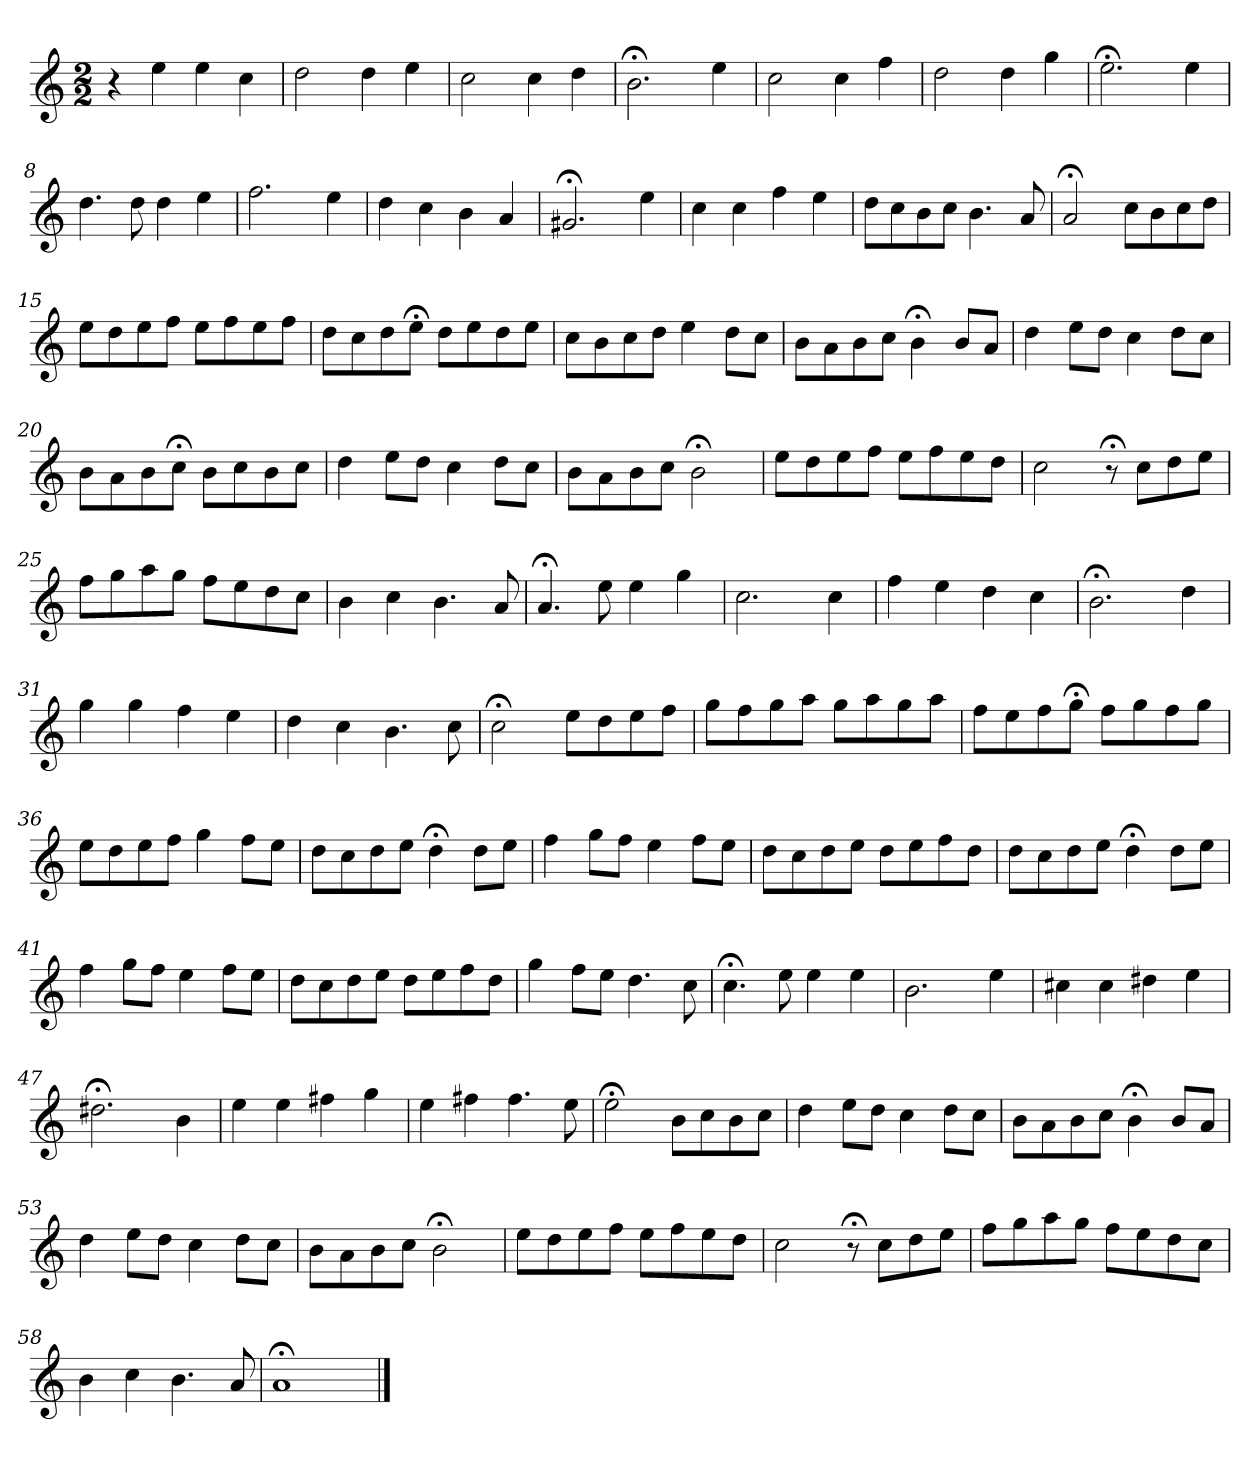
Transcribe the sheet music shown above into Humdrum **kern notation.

**kern
*part1
*staff1
*k[]
*a:
*M2/2
*MM120
=1
4r
4ee
4ee
4cc
=2
2dd
4dd
4ee
=3
2cc
4cc
4dd
=4
2.b;<
4ee
=5
2cc
4cc
4ff
=6
2dd
4dd
4gg
=7
2.ee;<
4ee
=8
4.dd
8dd
4dd
4ee
=9
2.ff
4ee
=10
4dd
4cc
4b
4a
=11
2.g#X;<
4ee
=12
4cc
4cc
4ff
4ee
=13
8ddL
8cc
8b
8ccJ
4.b
8a
=14
2a;<
8ccL
8b
8cc
8ddJ
=15
8eeL
8dd
8ee
8ffJ
8eeL
8ff
8ee
8ffJ
=16
8ddL
8cc
8dd
8ee;<J
8ddL
8ee
8dd
8eeJ
=17
8ccL
8b
8cc
8ddJ
4ee
8ddL
8ccJ
=18
8bL
8a
8b
8ccJ
4b;<
8bL
8aJ
=19
4dd
8eeL
8ddJ
4cc
8ddL
8ccJ
=20
8bL
8a
8b
8cc;<J
8bL
8cc
8b
8ccJ
=21
4dd
8eeL
8ddJ
4cc
8ddL
8ccJ
=22
8bL
8a
8b
8ccJ
2b;<
=23
8eeL
8dd
8ee
8ffJ
8eeL
8ff
8ee
8ddJ
=24
2cc
8r;<
8ccL
8dd
8eeJ
=25
8ffL
8gg
8aa
8ggJ
8ffL
8ee
8dd
8ccJ
=26
4b
4cc
4.b
8a
=27
4.a;<
8ee
4ee
4gg
=28
2.cc
4cc
=29
4ff
4ee
4dd
4cc
=30
2.b;<
4dd
=31
4gg
4gg
4ff
4ee
=32
4dd
4cc
4.b
8cc
=33
2cc;<
8eeL
8dd
8ee
8ffJ
=34
8ggL
8ff
8gg
8aaJ
8ggL
8aa
8gg
8aaJ
=35
8ffL
8ee
8ff
8gg;<J
8ffL
8gg
8ff
8ggJ
=36
8eeL
8dd
8ee
8ffJ
4gg
8ffL
8eeJ
=37
8ddL
8cc
8dd
8eeJ
4dd;<
8ddL
8eeJ
=38
4ff
8ggL
8ffJ
4ee
8ffL
8eeJ
=39
8ddL
8cc
8dd
8eeJ
8ddL
8ee
8ff
8ddJ
=40
8ddL
8cc
8dd
8eeJ
4dd;<
8ddL
8eeJ
=41
4ff
8ggL
8ffJ
4ee
8ffL
8eeJ
=42
8ddL
8cc
8dd
8eeJ
8ddL
8ee
8ff
8ddJ
=43
4gg
8ffL
8eeJ
4.dd
8cc
=44
4.cc;<
8ee
4ee
4ee
=45
2.b
4ee
=46
4cc#X
4cc#
4dd#X
4ee
=47
2.dd#X;<
4b
=48
4ee
4ee
4ff#X
4gg
=49
4ee
4ff#X
4.ff#
8ee
=50
2ee;<
8bL
8cc
8b
8ccJ
=51
4dd
8eeL
8ddJ
4cc
8ddL
8ccJ
=52
8bL
8a
8b
8ccJ
4b;<
8bL
8aJ
=53
4dd
8eeL
8ddJ
4cc
8ddL
8ccJ
=54
8bL
8a
8b
8ccJ
2b;<
=55
8eeL
8dd
8ee
8ffJ
8eeL
8ff
8ee
8ddJ
=56
2cc
8r;<
8ccL
8dd
8eeJ
=57
8ffL
8gg
8aa
8ggJ
8ffL
8ee
8dd
8ccJ
=58
4b
4cc
4.b
8a
=59
1a;<
==
*-
